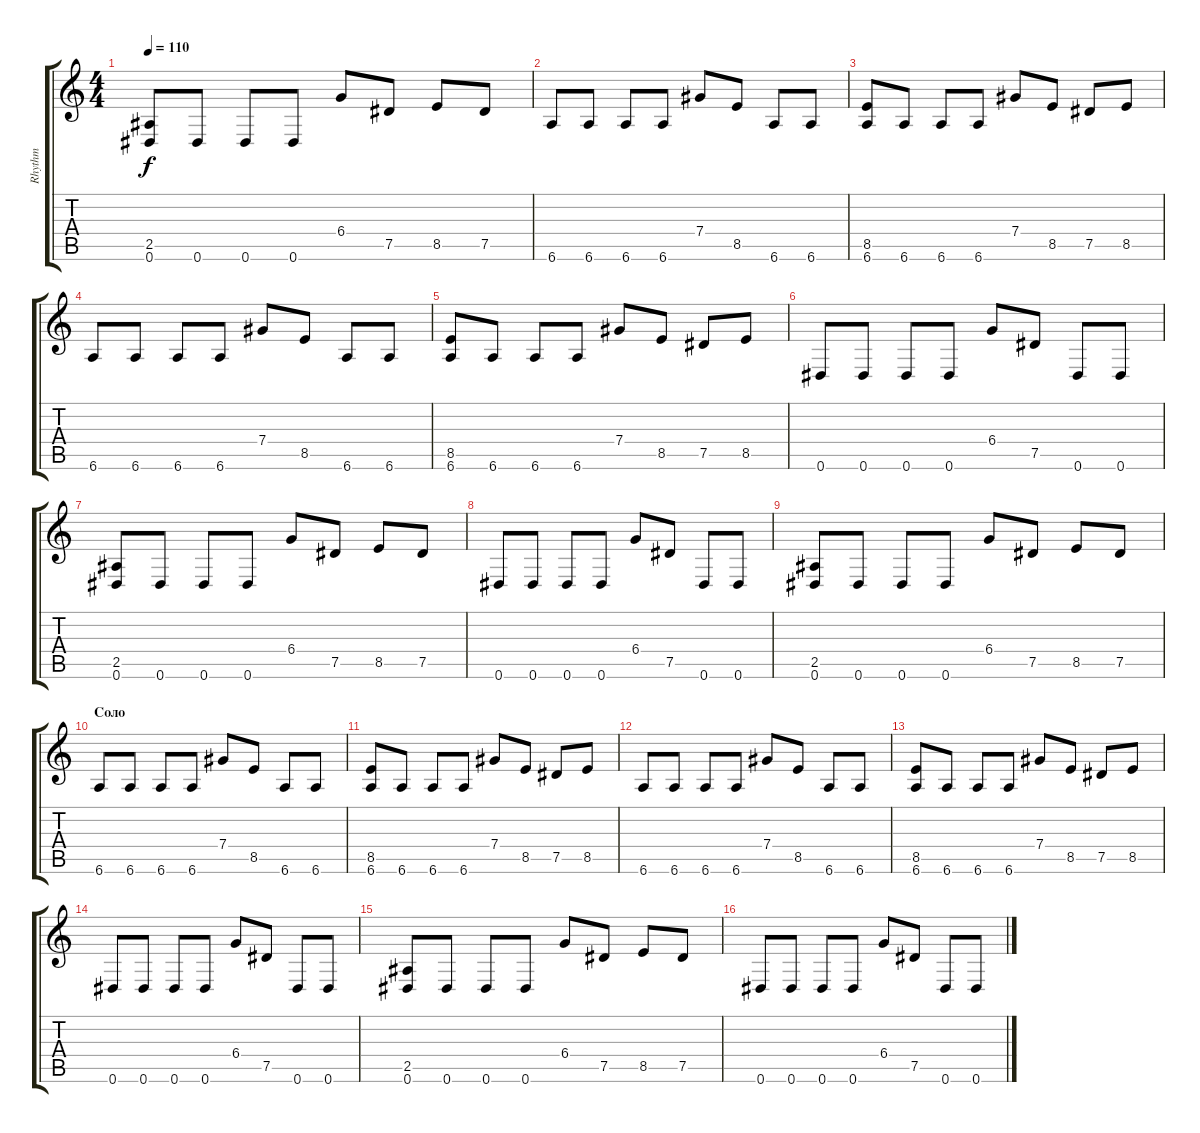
\track ("Rhythm" "Rhythm") {instrument distortionguitar}
\staff {score tabs}
\tuning (Eb4 Bb3 Gb3 Db3 Ab2 Eb2) {hide}
\ts (4 4)
\tempo 110
\clef g2
\ks c
(2.5 0.6).8{dy f} 0.6.8 0.6.8 0.6.8 6.4.8 7.5.8 8.5.8 7.5.8 |
6.6.8 6.6.8 6.6.8 6.6.8 7.4.8 8.5.8 6.6.8 6.6.8 |
(8.5 6.6).8 6.6.8 6.6.8 6.6.8 7.4.8 8.5.8 7.5.8 8.5.8 |
6.6.8 6.6.8 6.6.8 6.6.8 7.4.8 8.5.8 6.6.8 6.6.8 |
(8.5 6.6).8 6.6.8 6.6.8 6.6.8 7.4.8 8.5.8 7.5.8 8.5.8 |
0.6.8 0.6.8 0.6.8 0.6.8 6.4.8 7.5.8 0.6.8 0.6.8 |
(2.5 0.6).8 0.6.8 0.6.8 0.6.8 6.4.8 7.5.8 8.5.8 7.5.8 |
0.6.8 0.6.8 0.6.8 0.6.8 6.4.8 7.5.8 0.6.8 0.6.8 |
(2.5 0.6).8 0.6.8 0.6.8 0.6.8 6.4.8 7.5.8 8.5.8 7.5.8 |
\section ("" "Соло")
6.6.8 6.6.8 6.6.8 6.6.8 7.4.8 8.5.8 6.6.8 6.6.8 |
(8.5 6.6).8 6.6.8 6.6.8 6.6.8 7.4.8 8.5.8 7.5.8 8.5.8 |
6.6.8 6.6.8 6.6.8 6.6.8 7.4.8 8.5.8 6.6.8 6.6.8 |
(8.5 6.6).8 6.6.8 6.6.8 6.6.8 7.4.8 8.5.8 7.5.8 8.5.8 |
0.6.8 0.6.8 0.6.8 0.6.8 6.4.8 7.5.8 0.6.8 0.6.8 |
(2.5 0.6).8 0.6.8 0.6.8 0.6.8 6.4.8 7.5.8 8.5.8 7.5.8 |
0.6.8 0.6.8 0.6.8 0.6.8 6.4.8 7.5.8 0.6.8 0.6.8
